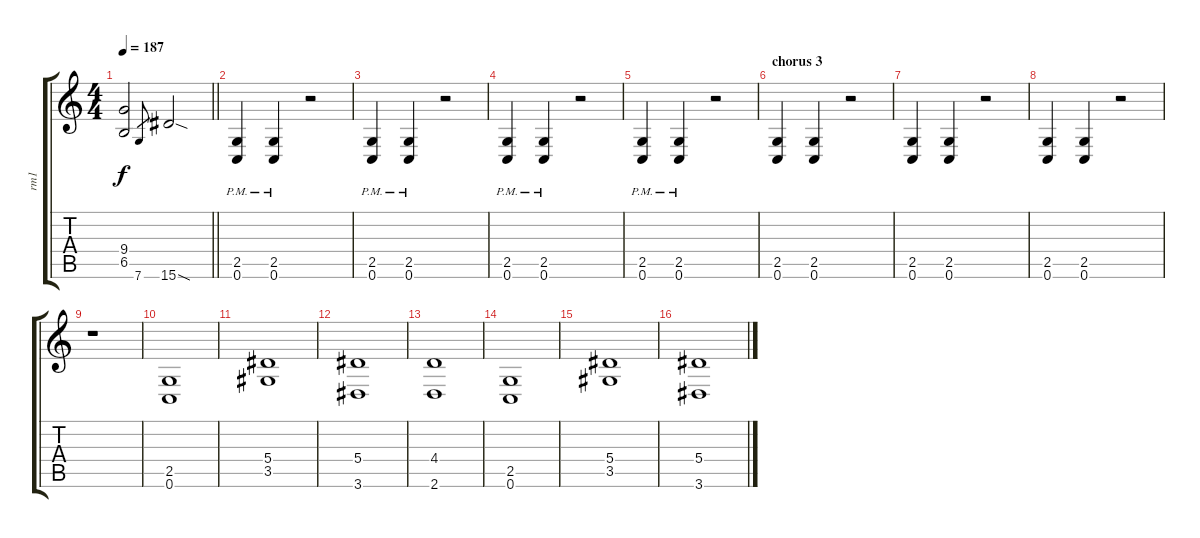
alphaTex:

\track ("rm1" "rm1") {instrument overdrivenguitar}
\staff {score tabs}
\tuning (C4 G3 Eb3 Bb2 F2 C2) {hide}
\ts (4 4)
\tempo 187
\clef g2
\barLineRight lightlight
\ks c
(9.4{t} 6.5{t}).2{dy f} 7.6.8{gr} 15.6{sod}.2 |
(2.5{pm} 0.6{pm}).4 (2.5{pm} 0.6{pm}).4 r.2 |
(2.5{pm} 0.6{pm}).4 (2.5{pm} 0.6{pm}).4 r.2 |
(2.5{pm} 0.6{pm}).4 (2.5{pm} 0.6{pm}).4 r.2 |
(2.5{pm} 0.6{pm}).4 (2.5{pm} 0.6{pm}).4 r.2 |
\section ("" "chorus 3")
(2.5 0.6).4 (2.5 0.6).4 r.2 |
(2.5 0.6).4 (2.5 0.6).4 r.2 |
(2.5 0.6).4 (2.5 0.6).4 r.2 |
r.1 |
(2.5 0.6).1 |
(5.4 3.5).1 |
(5.4 3.6).1 |
(4.4 2.6).1 |
(2.5 0.6).1 |
(5.4 3.5).1 |
(5.4 3.6).1
